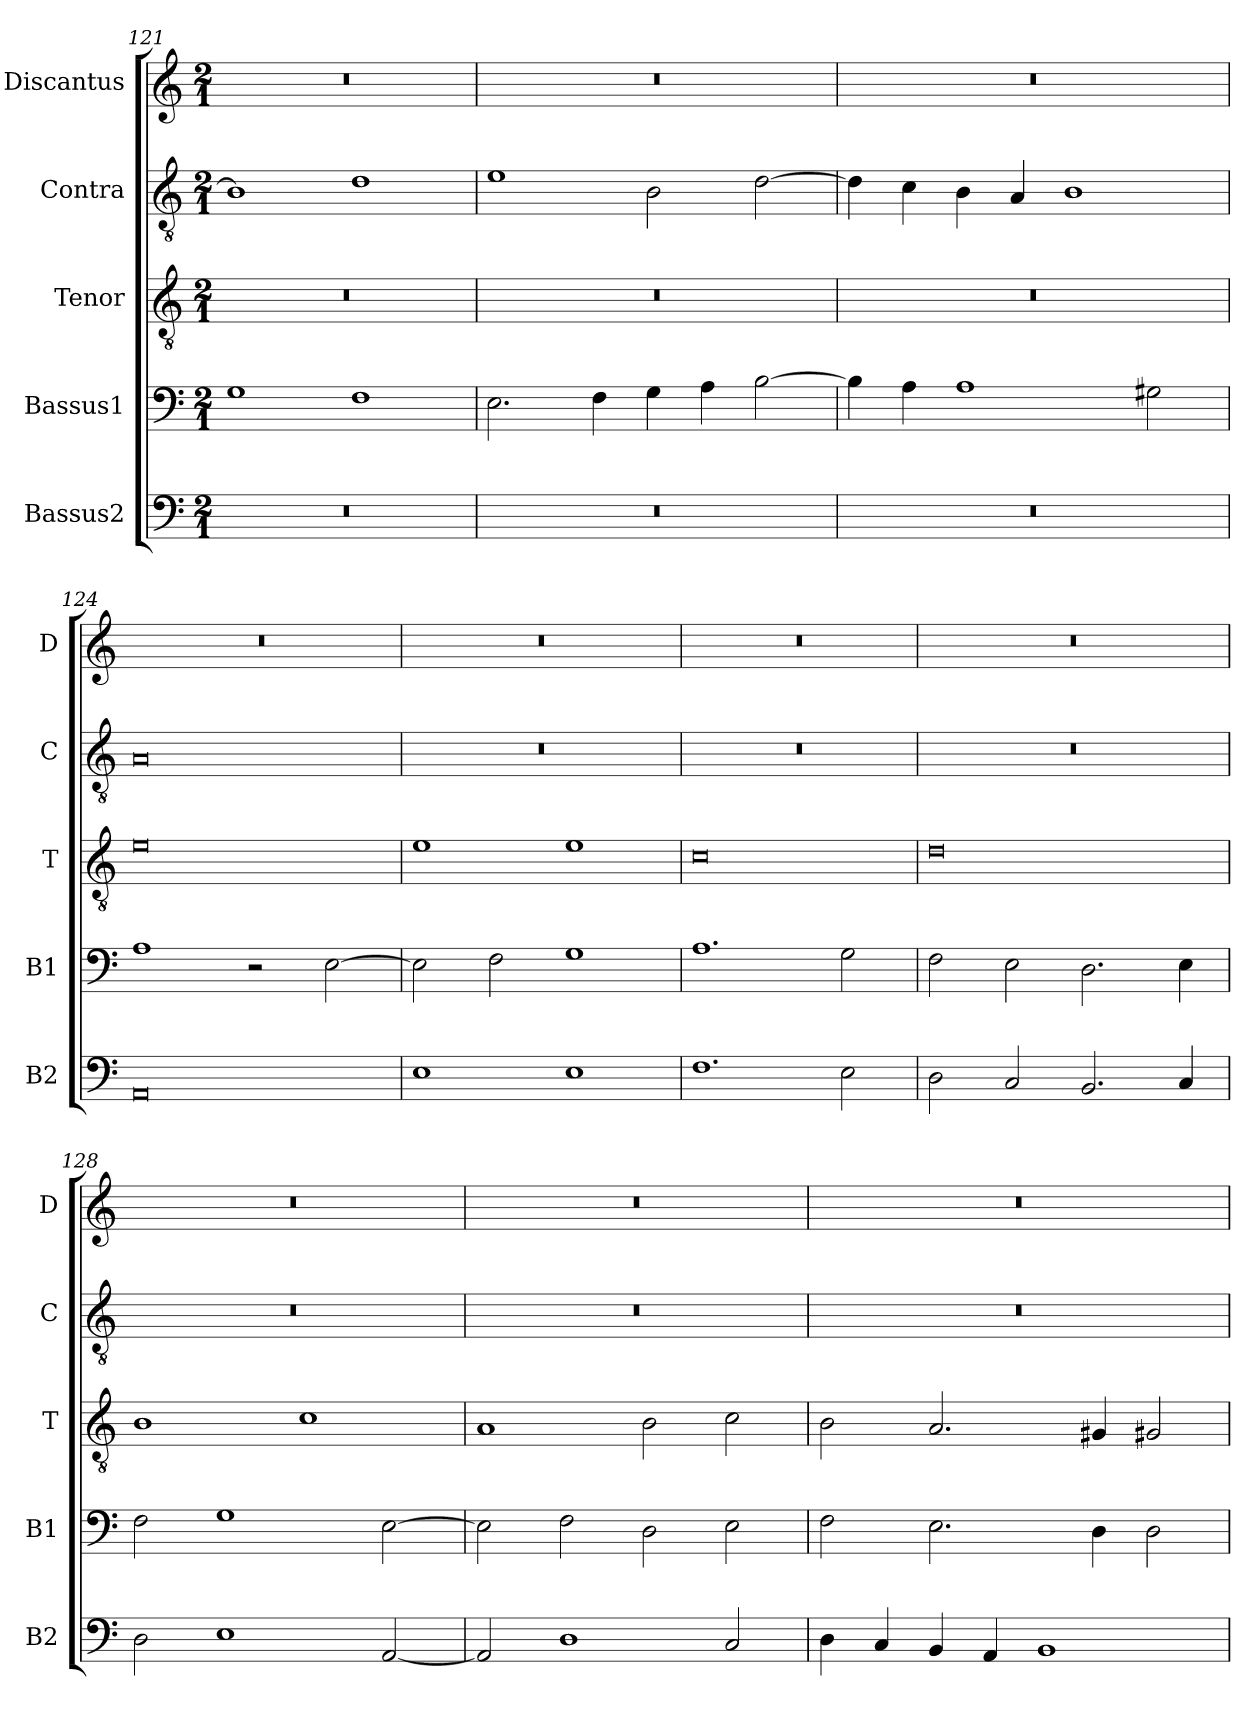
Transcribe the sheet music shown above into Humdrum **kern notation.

**kern	**kern	**kern	**kern	**kern
*part5	*part4	*part3	*part2	*part1
*staff5	*staff4	*staff3	*staff2	*staff1
*I"Bassus2	*I"Bassus1	*I"Tenor	*I"Contra	*I"Discantus
*I'B2	*I'B1	*I'T	*I'C	*I'D
*clefF4	*clefF4	*clefGv2	*clefGv2	*clefG2
*k[]	*k[]	*k[]	*k[]	*k[]
*M2/1	*M2/1	*M2/1	*M2/1	*M2/1
=121	=121	=121	=121	=121
0r	1G	0r	1B]	0r
.	1F	.	1d	.
=122	=122	=122	=122	=122
0r	2.E\	0r	1e	0r
.	4F\	.	.	.
.	4G\	.	2B\	.
.	4A\	.	.	.
.	[2B\	.	[2d\	.
=123	=123	=123	=123	=123
0r	4B\]	0r	4d\]	0r
.	4A\	.	4c\	.
.	1A	.	4B\	.
.	.	.	4A/	.
.	.	.	1B	.
.	2G#X\	.	.	.
=124	=124	=124	=124	=124
0AA	1A	0e	0A	0r
.	2r	.	.	.
.	[2E\	.	.	.
=125	=125	=125	=125	=125
1E	2E\]	1e	0r	0r
.	2F\	.	.	.
1E	1G	1e	.	.
=126	=126	=126	=126	=126
1.F	1.A	0c	0r	0r
2E\	2G\	.	.	.
=127	=127	=127	=127	=127
2D\	2F\	0d	0r	0r
2C/	2E\	.	.	.
2.BB/	2.D\	.	.	.
4C/	4E\	.	.	.
=128	=128	=128	=128	=128
2D\	2F\	1B	0r	0r
1E	1G	.	.	.
.	.	1c	.	.
[2AA/	[2E\	.	.	.
=129	=129	=129	=129	=129
2AA/]	2E\]	1A	0r	0r
1D	2F\	.	.	.
.	2D\	2B\	.	.
2C/	2E\	2c\	.	.
=130	=130	=130	=130	=130
4D\	2F\	2B\	0r	0r
4C/	.	.	.	.
4BB/	2.E\	2.A/	.	.
4AA/	.	.	.	.
1BB	.	.	.	.
.	4D\	4G#X/	.	.
.	2D\	2G#X/	.	.
=	=	=	=	=
*-	*-	*-	*-	*-
